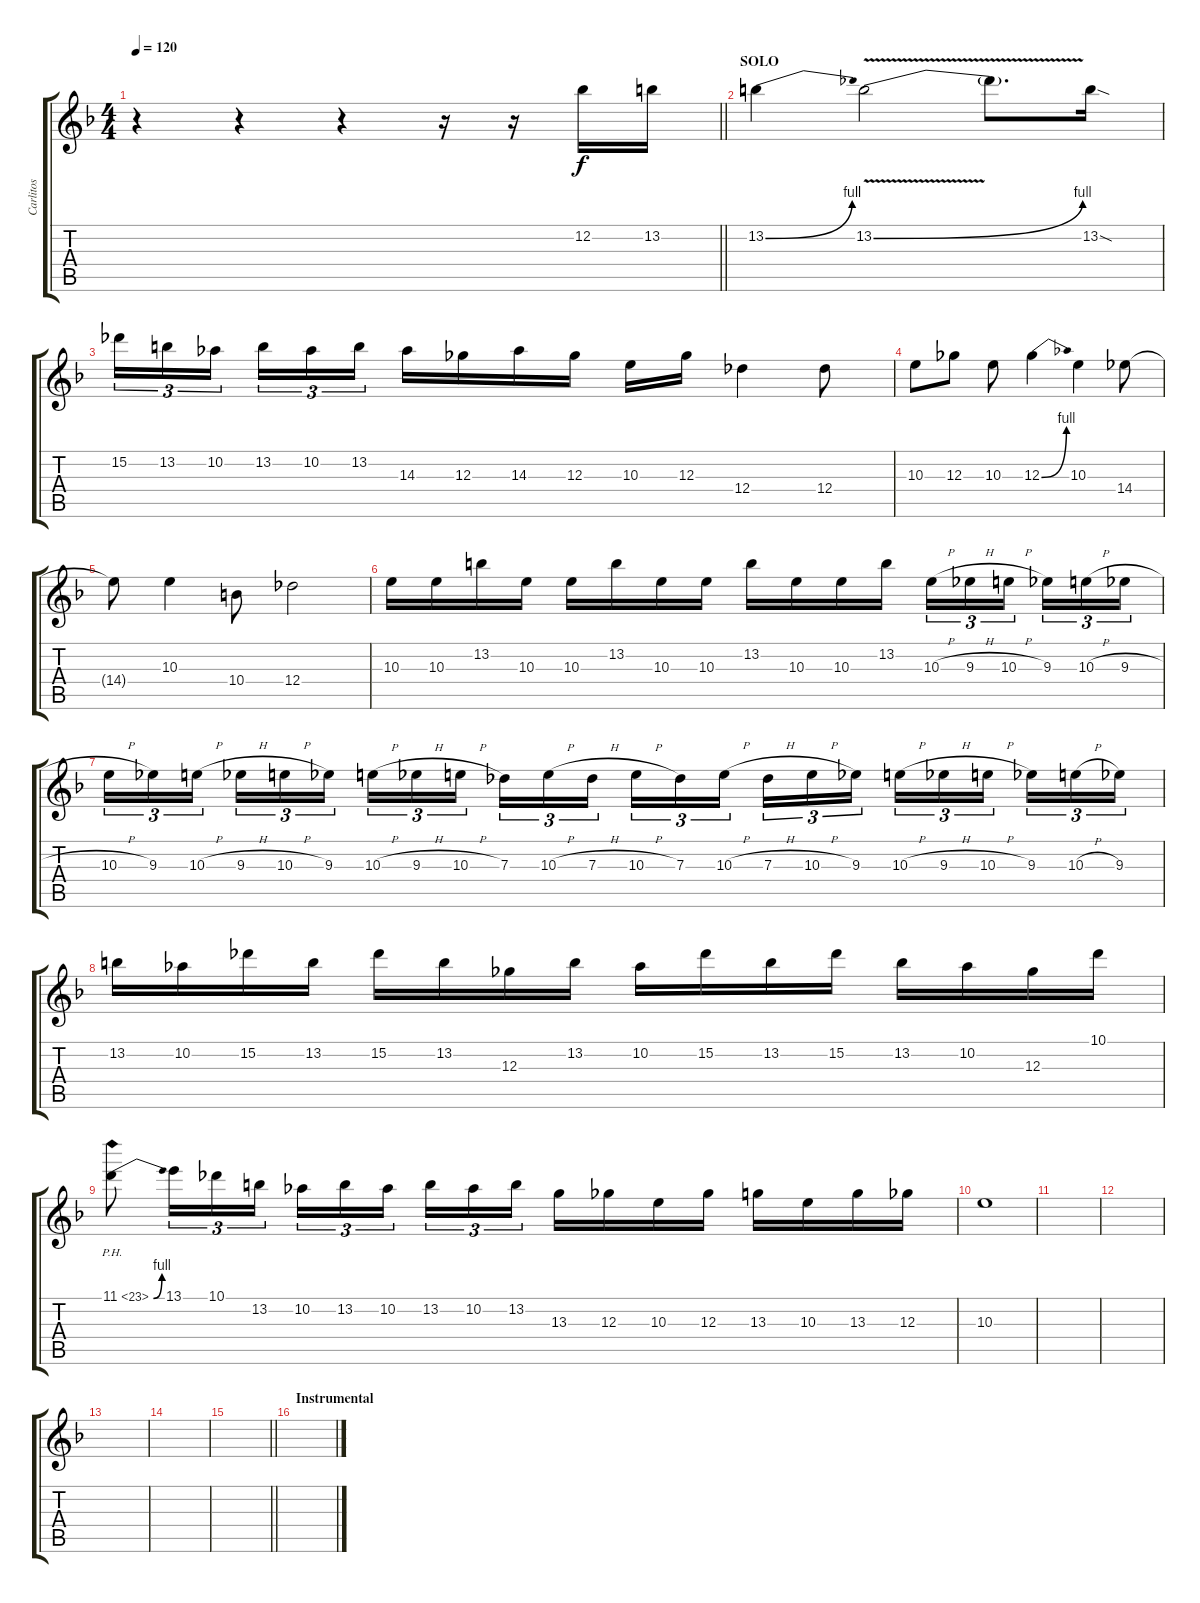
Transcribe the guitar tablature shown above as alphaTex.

\track ("Carlitos" "Carlitos") {instrument distortionguitar}
\staff {score tabs}
\tuning (Eb4 Bb3 Gb3 Db3 Ab2 Eb2) {hide}
\ts (4 4)
\tempo 120
\clef g2
\barLineRight lightlight
\ks dminor
r.4{dy ff} r.4 r.4 r.16 r.16 12.2.16{dy f} 13.2.16 |
\section ("" "SOLO")
13.2{be (bend 0 0 60 4)}.4 13.2{be (bend 0 0 60 4) v}.2 13.2{t}.8{d} 13.2{sod}.16 |
15.2.16{tu (3 2)} 13.2.16{tu (3 2)} 10.2.16{tu (3 2) beam splitsecondary} 13.2.16{tu (3 2)} 10.2.16{tu (3 2)} 13.2.16{tu (3 2)} 14.3.16 12.3.16 14.3.16 12.3.16 10.3.16 12.3.16 12.4.4 12.4.8 |
10.3.8 12.3.8 10.3.8 12.3{be (bend 0 0 60 4)}.4 10.3.4 14.4.8 |
14.4{t}.8 10.3.4 10.4.8 12.4.2 |
10.3.16 10.3.16 13.2.16 10.3.16 10.3.16 13.2.16 10.3.16 10.3.16 13.2.16 10.3.16 10.3.16 13.2.16 10.3{h}.16{tu (3 2)} 9.3{h}.16{tu (3 2)} 10.3{h}.16{tu (3 2) beam splitsecondary} 9.3.16{tu (3 2)} 10.3{h}.16{tu (3 2)} 9.3{h}.16{tu (3 2)} |
10.3{h}.16{tu (3 2)} 9.3.16{tu (3 2)} 10.3{h}.16{tu (3 2) beam splitsecondary} 9.3{h}.16{tu (3 2)} 10.3{h}.16{tu (3 2)} 9.3.16{tu (3 2)} 10.3{h}.16{tu (3 2)} 9.3{h}.16{tu (3 2)} 10.3{h}.16{tu (3 2) beam splitsecondary} 7.3.16{tu (3 2)} 10.3{h}.16{tu (3 2)} 7.3{h}.16{tu (3 2)} 10.3{h}.16{tu (3 2)} 7.3.16{tu (3 2)} 10.3{h}.16{tu (3 2) beam splitsecondary} 7.3{h}.16{tu (3 2)} 10.3{h}.16{tu (3 2)} 9.3.16{tu (3 2)} 10.3{h}.16{tu (3 2)} 9.3{h}.16{tu (3 2)} 10.3{h}.16{tu (3 2) beam splitsecondary} 9.3.16{tu (3 2)} 10.3{h}.16{tu (3 2)} 9.3.16{tu (3 2)} |
13.2.16 10.2.16 15.2.16 13.2.16 15.2.16 13.2.16 12.3.16 13.2.16 10.2.16 15.2.16 13.2.16 15.2.16 13.2.16 10.2.16 12.3.16 10.1.16 |
11.1{be (bend 0 0 60 4) ph 12}.8 13.1.16{tu (3 2)} 10.1.16{tu (3 2)} 13.2.16{tu (3 2)} 10.2.16{tu (3 2)} 13.2.16{tu (3 2)} 10.2.16{tu (3 2) beam splitsecondary} 13.2.16{tu (3 2)} 10.2.16{tu (3 2)} 13.2.16{tu (3 2)} 13.3.16 12.3.16 10.3.16 12.3.16 13.3.16 10.3.16 13.3.16 12.3.16 |
10.3.1 |
|
|
|
|
\barLineRight lightlight
|
\section ("" "Instrumental")
